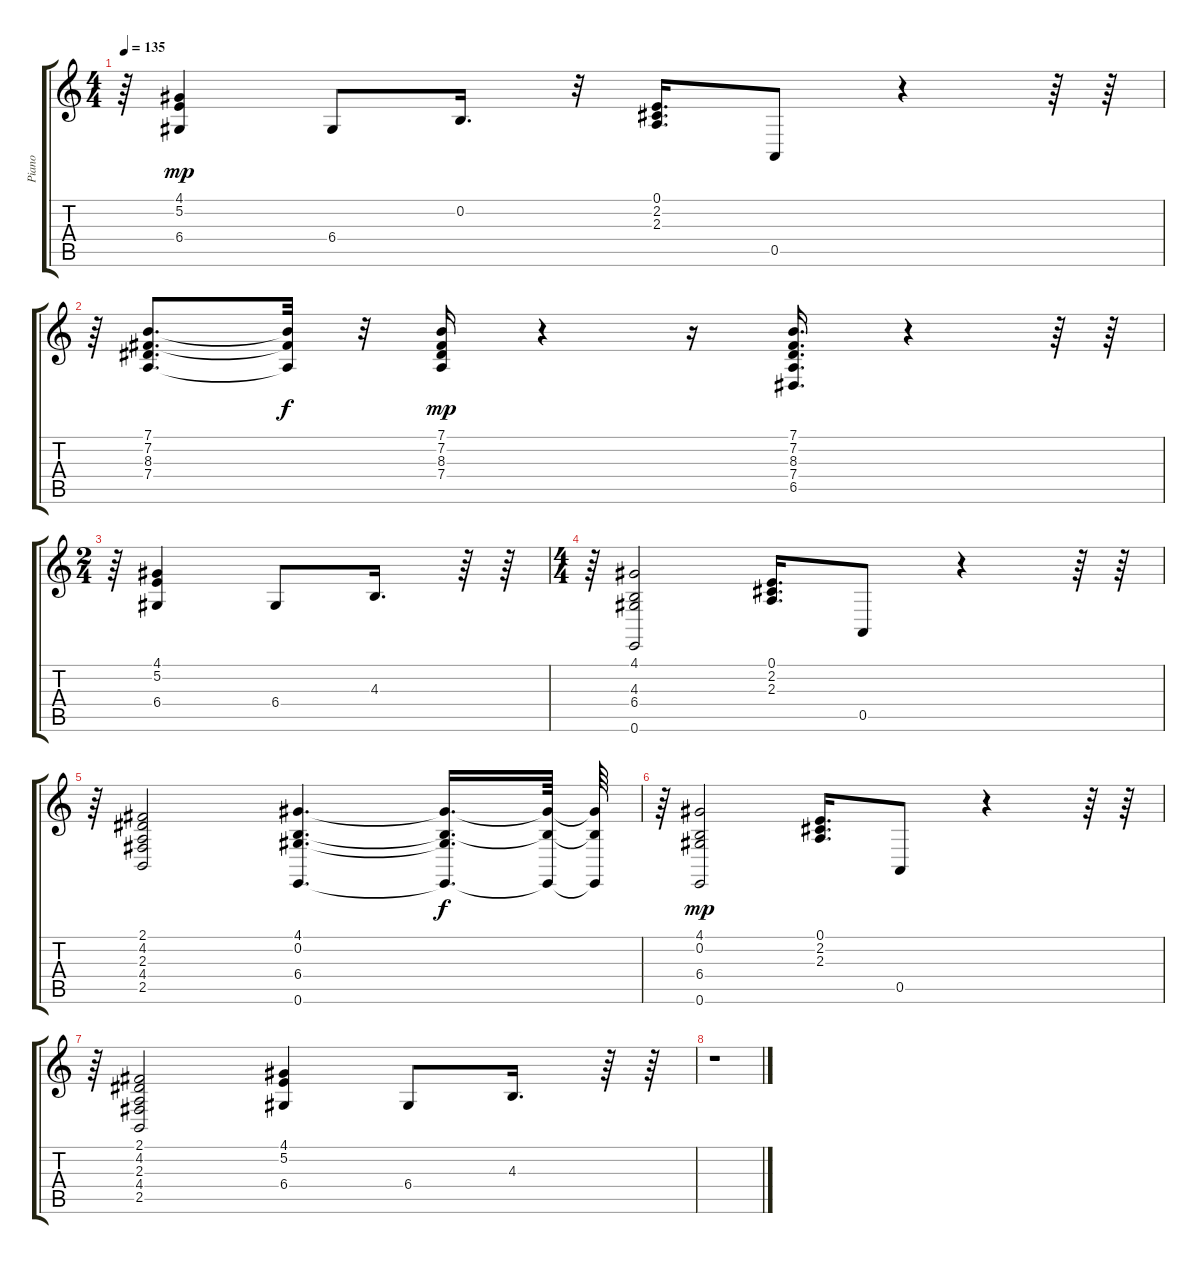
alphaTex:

\track ("Piano   " "Piano   ") {instrument acousticgrandpiano}
\staff {score tabs}
\tuning (E4 B3 G3 D3 A2 E2) {hide}
\ts (4 4)
\tempo 135
\clef g2
\ks c
r.64{dy mp} (4.1 5.2 6.4).4 6.4.8 0.2.16{d} r.32 (0.1 2.2 2.3).16{d} 0.5.8 r.4 r.64 r.64 |
r.64 (7.1 7.2 8.3 7.4).8{d} (7.1{t} 7.2{t} 7.4{t}).32{dy f} r.32 (7.1 7.2 8.3 7.4).16{dy mp} r.4 r.16 (7.1 7.2 8.3 7.4 6.5).16{d} r.4 r.64 r.64 |
\ts (2 4)
r.64 (4.1 5.2 6.4).4 6.4.8 4.3.16{d} r.64 r.64 |
\ts (4 4)
r.64 (4.1 4.3 6.4 0.6).2 (0.1 2.2 2.3).16{d} 0.5.8 r.4 r.64 r.64 |
r.64 (2.1 4.2 2.3 4.4 2.5).2 (4.1 0.2 6.4 0.6).4{d} (4.1{t} 0.2{t} 6.4{t} 0.6{t}).16{d dy f} (4.1{t} 0.2{t} 0.6{t}).64 (4.1{t} 0.2{t} 0.6{t}).64 |
r.64 (4.1 0.2 6.4 0.6).2{dy mp} (0.1 2.2 2.3).16{d} 0.5.8 r.4 r.64 r.64 |
r.64 (2.1 4.2 2.3 4.4 2.5).2 (4.1 5.2 6.4).4 6.4.8 4.3.16{d} r.64 r.64 |
r.1
